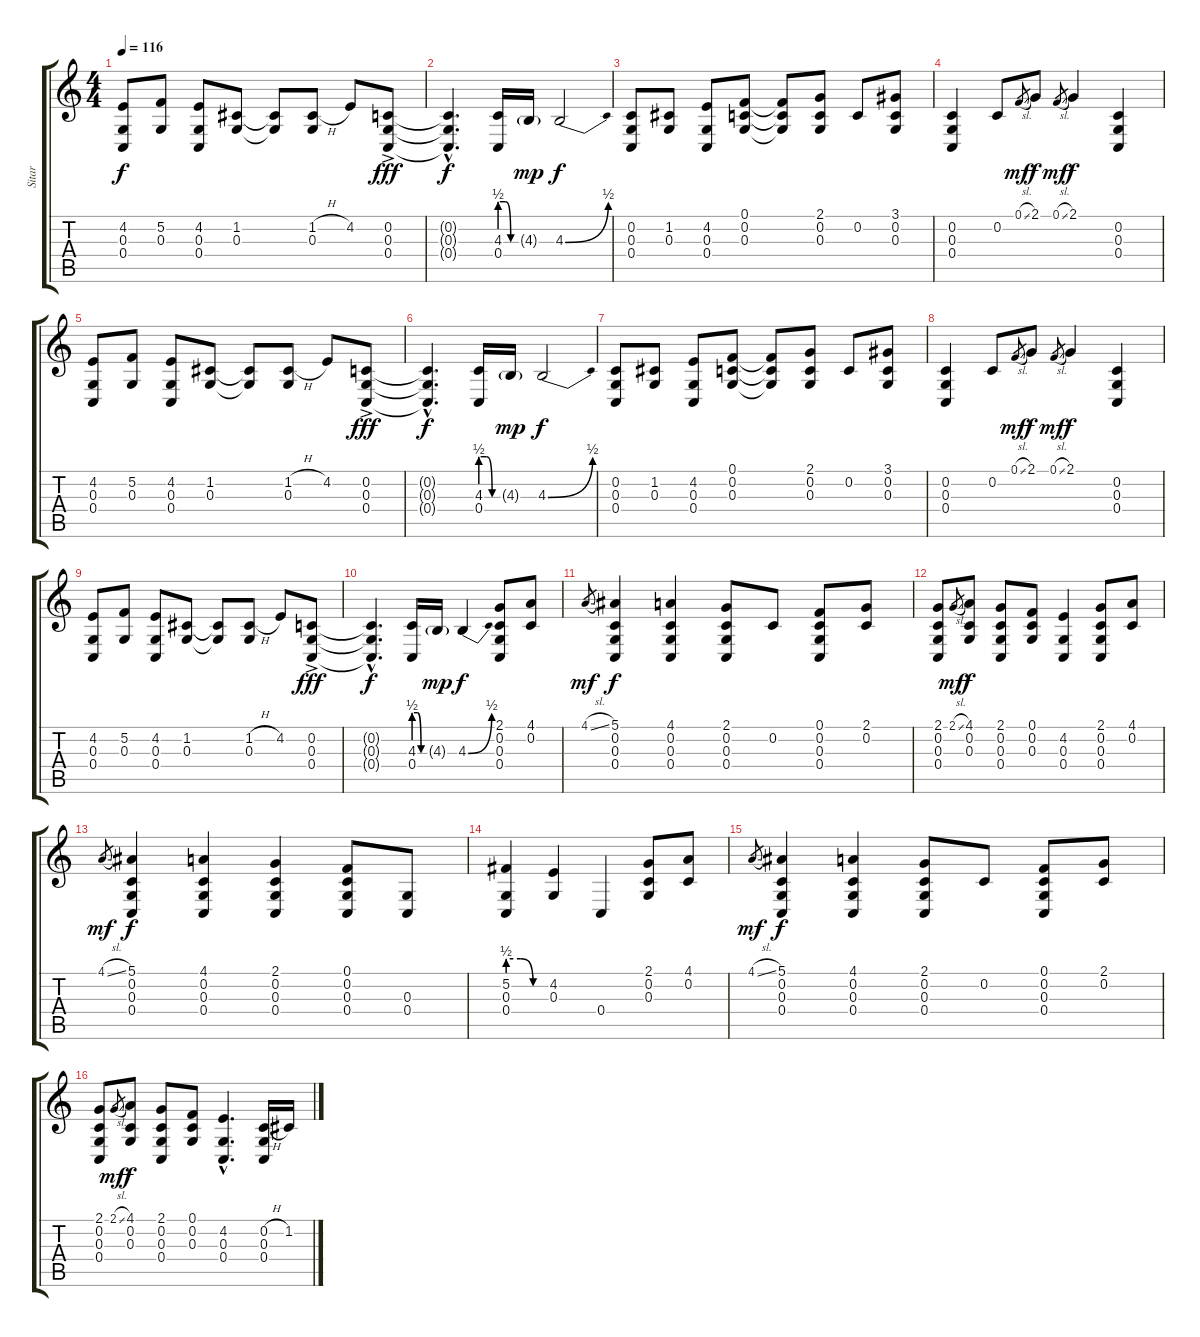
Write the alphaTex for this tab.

\track ("Sitar" "Sitar") {instrument sitar}
\staff {score tabs}
\tuning (F4 C4 G3 C3 C3 C2) {hide}
\ts (4 4)
\tempo 116
\clef g2
\ks c
(4.2 0.3 0.4).8{dy f} (5.2 0.3).8 (4.2 0.3 0.4).8 (1.2 0.3).8 (1.2{t} 0.3{t}).8 (1.2{h} 0.3).8 4.2.8 (0.2{ac} 0.3{ac} 0.4{ac}).8{dy fff} |
(0.2{hac t} 0.3{hac t} 0.4{hac t}).4{d dy f} (4.3{be (custom 0 2 20 2 40 0 60 0)} 0.4).16 4.3{g}.16{dy mp} 4.3{be (bend 0 0 60 2)}.2{dy f} |
(0.2 0.3 0.4).8 (1.2 0.3).8 (4.2 0.3 0.4).8 (0.1 0.2 0.3).8 (0.1{t} 0.2{t} 0.3{t}).8 (2.1 0.2 0.3).8 0.2.8 (3.1 0.2 0.3).8 |
(0.2 0.3 0.4).4 0.2.8 0.1{sl}.8{gr dy mf} 2.1.8{dy f} 0.1{sl}.8{gr dy mf} 2.1.4{dy f} (0.2 0.3 0.4).4 |
(4.2 0.3 0.4).8 (5.2 0.3).8 (4.2 0.3 0.4).8 (1.2 0.3).8 (1.2{t} 0.3{t}).8 (1.2{h} 0.3).8 4.2.8 (0.2{ac} 0.3{ac} 0.4{ac}).8{dy fff} |
(0.2{hac t} 0.3{hac t} 0.4{hac t}).4{d dy f} (4.3{be (custom 0 2 20 2 40 0 60 0)} 0.4).16 4.3{g}.16{dy mp} 4.3{be (bend 0 0 60 2)}.2{dy f} |
(0.2 0.3 0.4).8 (1.2 0.3).8 (4.2 0.3 0.4).8 (0.1 0.2 0.3).8 (0.1{t} 0.2{t} 0.3{t}).8 (2.1 0.2 0.3).8 0.2.8 (3.1 0.2 0.3).8 |
(0.2 0.3 0.4).4 0.2.8 0.1{sl}.8{gr dy mf} 2.1.8{dy f} 0.1{sl}.8{gr dy mf} 2.1.4{dy f} (0.2 0.3 0.4).4 |
(4.2 0.3 0.4).8 (5.2 0.3).8 (4.2 0.3 0.4).8 (1.2 0.3).8 (1.2{t} 0.3{t}).8 (1.2{h} 0.3).8 4.2.8 (0.2{ac} 0.3{ac} 0.4{ac}).8{dy fff} |
(0.2{hac t} 0.3{hac t} 0.4{hac t}).4{d dy f} (4.3{be (custom 0 2 20 2 40 0 60 0)} 0.4).16 4.3{g}.16{dy mp} 4.3{be (bend 0 0 60 2)}.4{dy f} (2.1 0.2 0.3 0.4).8 (4.1 0.2).8 |
4.1{sl}.8{gr dy mf} (5.1 0.2 0.3 0.4).4{dy f} (4.1 0.2 0.3 0.4).4 (2.1 0.2 0.3 0.4).8 0.2.8 (0.1 0.2 0.3 0.4).8 (2.1 0.2).8 |
(2.1 0.2 0.3 0.4).8 2.1{sl}.8{gr dy mf} (4.1 0.2 0.3).8{dy f} (2.1 0.2 0.3 0.4).8 (0.1 0.2 0.3).8 (4.2 0.3 0.4).4 (2.1 0.2 0.3 0.4).8 (4.1 0.2).8 |
4.1{sl}.8{gr dy mf} (5.1 0.2 0.3 0.4).4{dy f} (4.1 0.2 0.3 0.4).4 (2.1 0.2 0.3 0.4).4 (0.1 0.2 0.3 0.4).8 (0.3 0.4).8 |
(5.2{be (custom 0 2 20 2 40 0 60 0)} 0.3 0.4).4 (4.2 0.3).4 0.4.4 (2.1 0.2 0.3).8 (4.1 0.2).8 |
4.1{sl}.8{gr dy mf} (5.1 0.2 0.3 0.4).4{dy f} (4.1 0.2 0.3 0.4).4 (2.1 0.2 0.3 0.4).8 0.2.8 (0.1 0.2 0.3 0.4).8 (2.1 0.2).8 |
(2.1 0.2 0.3 0.4).8 2.1{sl}.8{gr dy mf} (4.1 0.2 0.3).8{dy f} (2.1 0.2 0.3 0.4).8 (0.1 0.2 0.3).8 (4.2{hac} 0.3{hac} 0.4{hac}).4{d} (0.2{h} 0.3 0.4).16 1.2.16
